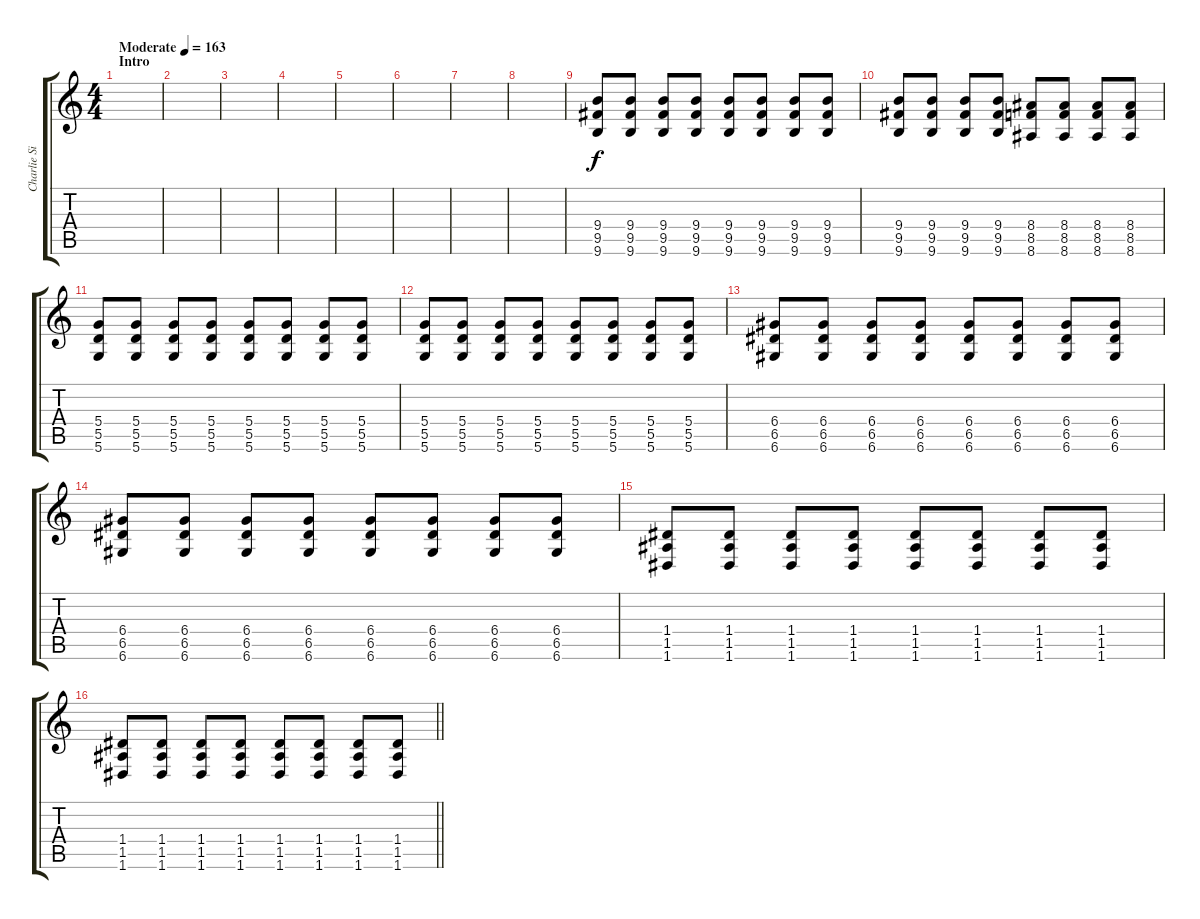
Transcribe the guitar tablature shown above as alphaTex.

\track ("Charlie Simpson" "Charlie Si") {instrument overdrivenguitar}
\staff {score tabs}
\tuning (E4 B3 G3 D3 A2 D2) {hide}
\ts (4 4)
\section ("" "Intro")
\tempo (163 "Moderate")
\clef g2
\ks c
|
|
|
|
|
|
|
|
(9.4 9.5 9.6).8 (9.4 9.5 9.6).8 (9.4 9.5 9.6).8 (9.4 9.5 9.6).8 (9.4 9.5 9.6).8 (9.4 9.5 9.6).8 (9.4 9.5 9.6).8 (9.4 9.5 9.6).8 |
(9.4 9.5 9.6).8 (9.4 9.5 9.6).8 (9.4 9.5 9.6).8 (9.4 9.5 9.6).8 (8.4 8.5 8.6).8 (8.4 8.5 8.6).8 (8.4 8.5 8.6).8 (8.4 8.5 8.6).8 |
(5.4 5.5 5.6).8 (5.4 5.5 5.6).8 (5.4 5.5 5.6).8 (5.4 5.5 5.6).8 (5.4 5.5 5.6).8 (5.4 5.5 5.6).8 (5.4 5.5 5.6).8 (5.4 5.5 5.6).8 |
(5.4 5.5 5.6).8 (5.4 5.5 5.6).8 (5.4 5.5 5.6).8 (5.4 5.5 5.6).8 (5.4 5.5 5.6).8 (5.4 5.5 5.6).8 (5.4 5.5 5.6).8 (5.4 5.5 5.6).8 |
(6.4 6.5 6.6).8 (6.4 6.5 6.6).8 (6.4 6.5 6.6).8 (6.4 6.5 6.6).8 (6.4 6.5 6.6).8 (6.4 6.5 6.6).8 (6.4 6.5 6.6).8 (6.4 6.5 6.6).8 |
(6.4 6.5 6.6).8 (6.4 6.5 6.6).8 (6.4 6.5 6.6).8 (6.4 6.5 6.6).8 (6.4 6.5 6.6).8 (6.4 6.5 6.6).8 (6.4 6.5 6.6).8 (6.4 6.5 6.6).8 |
(1.4 1.5 1.6).8 (1.4 1.5 1.6).8 (1.4 1.5 1.6).8 (1.4 1.5 1.6).8 (1.4 1.5 1.6).8 (1.4 1.5 1.6).8 (1.4 1.5 1.6).8 (1.4 1.5 1.6).8 |
\barLineRight lightlight
(1.4 1.5 1.6).8 (1.4 1.5 1.6).8 (1.4 1.5 1.6).8 (1.4 1.5 1.6).8 (1.4 1.5 1.6).8 (1.4 1.5 1.6).8 (1.4 1.5 1.6).8 (1.4 1.5 1.6).8
